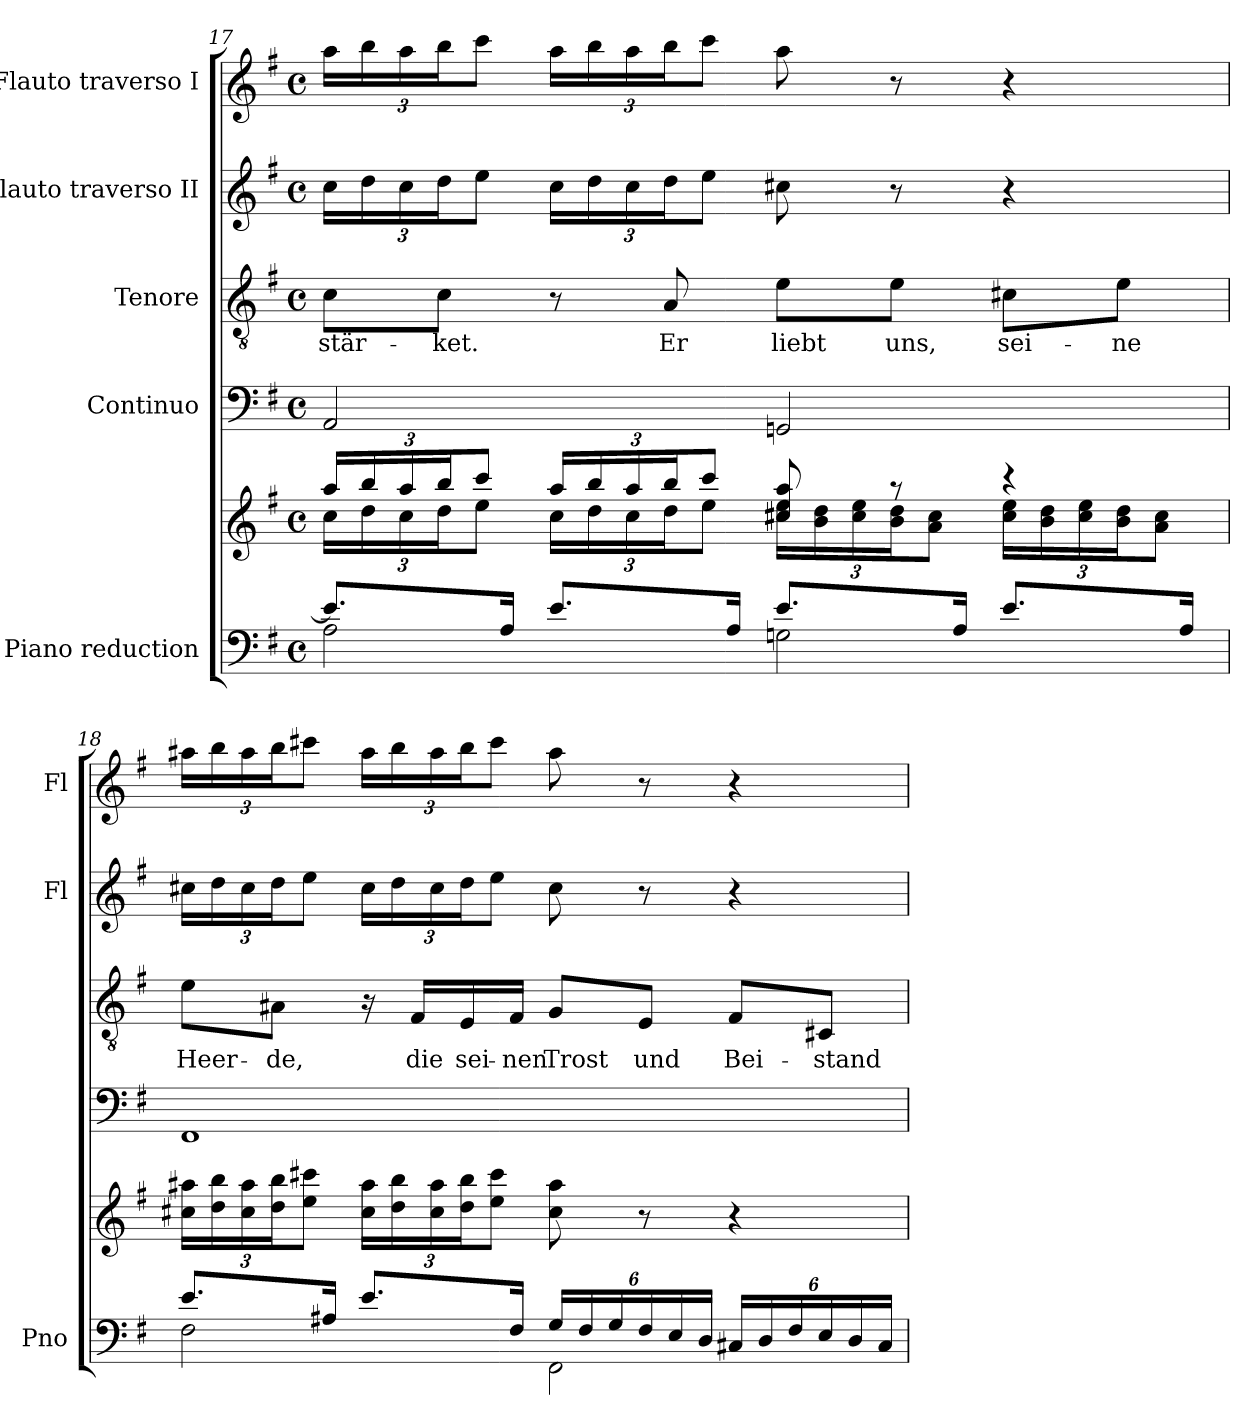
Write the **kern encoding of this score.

**kern	**kern	**kern	**kern	**text	**kern	**kern
*part5	*part5	*part4	*part3	*part3	*part2	*part1
*staff6	*staff5	*staff4	*staff3	*staff3	*staff2	*staff1
*I"Piano reduction	*	*I"Continuo	*I"Tenore	*	*I"Flauto traverso II	*I"Flauto traverso I
*I'Pno	*	*	*	*	*I'Fl	*I'Fl
*clefF4	*clefG2	*clefF4	*clefGv2	*	*clefG2	*clefG2
*k[f#]	*k[f#]	*k[f#]	*k[f#]	*	*k[f#]	*k[f#]
*M4/4	*M4/4	*M4/4	*M4/4	*	*M4/4	*M4/4
*met(c)	*met(c)	*met(c)	*met(c)	*	*met(c)	*met(c)
=17	=17	=17	=17	=17	=17	=17
*^	*	*	*	*	*	*
*	*	*Xbrackettup	*	*	*	*	*
*	*	*^	*	*	*	*	*
!	!	!	!	!	!	!LO:LY:b	!	!
*	*	*	*	*	*	*	*Xbrackettup	*Xbrackettup
8.e/L]	2A\	24aa/LL	24cc\LL	2AA/	8c\L	stär-	24cc\LL	24aa\LL
.	.	24bb/	24dd\	.	.	.	24dd\	24bb\
.	.	24aa/	24cc\	.	.	.	24cc\	24aa\
!	!	!	!	!	!	!LO:LY:b	!	!
.	.	24bb/J	24dd\J	.	8c\J	-ket.	24dd\J	24bb\J
.	.	12ccc/J	12ee\J	.	.	.	12ee\J	12ccc\J
16A/Jk	.	.	.	.	.	.	.	.
8.e/L	.	24aa/LL	24cc\LL	.	8r	.	24cc\LL	24aa\LL
.	.	24bb/	24dd\	.	.	.	24dd\	24bb\
.	.	24aa/	24cc\	.	.	.	24cc\	24aa\
!	!	!	!	!	!	!LO:LY:b	!	!
.	.	24bb/J	24dd\J	.	8A/	Er	24dd\J	24bb\J
.	.	12ccc/J	12ee\J	.	.	.	12ee\J	12ccc\J
16A/Jk	.	.	.	.	.	.	.	.
!	!	!	!	!	!	!LO:LY:b	!	!
8.e/L	2Gn\	8cc#X/ 8aa/	24cc#\ 24ee\LL	2GGn/	8e\L	liebt	8cc#X\	8aa\
.	.	.	24b\ 24dd\	.	.	.	.	.
.	.	.	24cc#\ 24ee\	.	.	.	.	.
!	!	!	!	!	!	!LO:LY:b	!	!
.	.	8r	24b\ 24dd\J	.	8e\J	uns,	8r	8r
.	.	.	12a\ 12cc#\J	.	.	.	.	.
16A/Jk	.	.	.	.	.	.	.	.
!	!	!	!	!	!	!LO:LY:b	!	!
8.e/L	.	4r	24cc#\ 24ee\LL	.	8c#X\L	sei-	4r	4r
.	.	.	24b\ 24dd\	.	.	.	.	.
.	.	.	24cc#\ 24ee\	.	.	.	.	.
!	!	!	!	!	!	!LO:LY:b	!	!
.	.	.	24b\ 24dd\J	.	8e\J	-ne	.	.
.	.	.	12a\ 12cc#\J	.	.	.	.	.
16A/Jk	.	.	.	.	.	.	.	.
*	*	*v	*v	*	*	*	*	*
!!LO:PB:g=z
=18	=18	=18	=18	=18	=18	=18	=18
!	!	!	!	!	!LO:LY:b	!	!
8.e/L	2F#\	24cc#X\ 24aa#X\LL	1FF#	8e\L	Heer-	24cc#X\LL	24aa#X\LL
.	.	24dd\ 24bb\	.	.	.	24dd\	24bb\
.	.	24cc#\ 24aa#\	.	.	.	24cc#\	24aa#\
!	!	!	!	!	!LO:LY:b	!	!
.	.	24dd\ 24bb\J	.	8A#X\J	-de,	24dd\J	24bb\J
.	.	12ee\ 12ccc#X\J	.	.	.	12ee\J	12ccc#X\J
16A#X/Jk	.	.	.	.	.	.	.
8.e/L	.	24cc#\ 24aa#\LL	.	16r	.	24cc#\LL	24aa#\LL
.	.	24dd\ 24bb\	.	.	.	24dd\	24bb\
!	!	!	!	!	!LO:LY:b	!	!
.	.	.	.	16F#/LL	die	.	.
.	.	24cc#\ 24aa#\	.	.	.	24cc#\	24aa#\
!	!	!	!	!	!LO:LY:b	!	!
.	.	24dd\ 24bb\J	.	16E/	sei-	24dd\J	24bb\J
.	.	12ee\ 12ccc#\J	.	.	.	12ee\J	12ccc#\J
!	!	!	!	!	!LO:LY:b	!	!
16F#/Jk	.	.	.	16F#/JJ	-nen	.	.
*Xbrackettup	*	*	*	*	*	*	*
!	!	!	!	!	!LO:LY:b	!	!
24G/LL	2FF#\	8cc#\ 8aa#\	.	8G/L	Trost	8cc#\	8aa#\
24F#/	.	.	.	.	.	.	.
24G/	.	.	.	.	.	.	.
!	!	!	!	!	!LO:LY:b	!	!
24F#/	.	8r	.	8E/J	und	8r	8r
24E/	.	.	.	.	.	.	.
24D/JJ	.	.	.	.	.	.	.
!	!	!	!	!	!LO:LY:b	!	!
24C#X/LL	.	4r	.	8F#/L	Bei-	4r	4r
24D/	.	.	.	.	.	.	.
24F#/	.	.	.	.	.	.	.
!	!	!	!	!	!LO:LY:b	!	!
24E/	.	.	.	8C#X/J	-stand	.	.
24D/	.	.	.	.	.	.	.
24C#/JJ	.	.	.	.	.	.	.
*v	*v	*	*	*	*	*	*
=	=	=	=	=	=	=
*-	*-	*-	*-	*-	*-	*-
